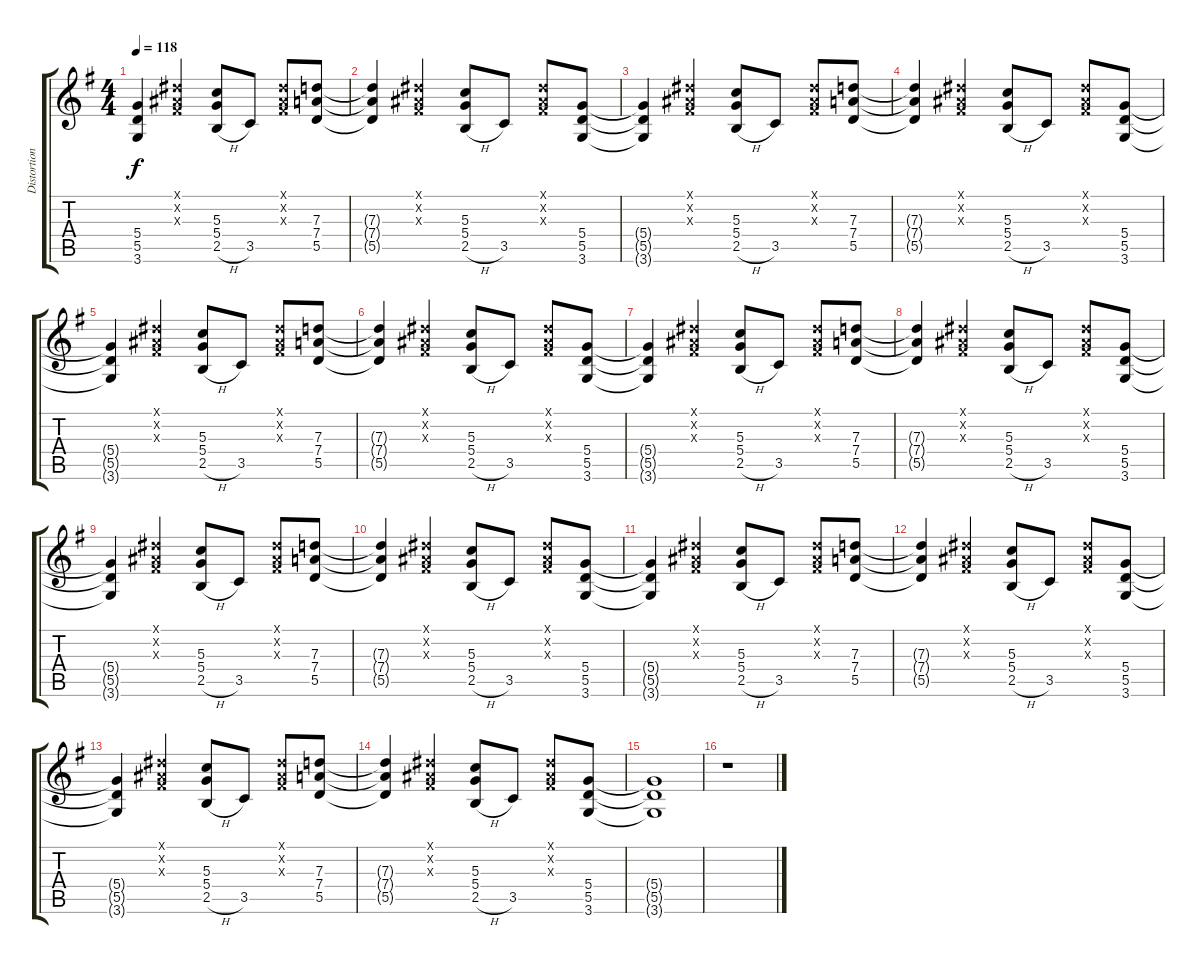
\track ("Distortion Guitar" "Distortion") {instrument distortionguitar}
\staff {score tabs}
\tuning (E4 B3 G3 D3 A2 E2) {hide}
\ts (4 4)
\tempo 118
\clef g2
\ks g
(5.4{t} 5.5{t} 3.6{t}).4{dy f} (-1.1{x} -1.2{x} -1.3{x}).4 (5.3 5.4 2.5{h}).8 3.5.8 (-1.1{x} -1.2{x} -1.3{x}).8 (7.3 7.4 5.5).8 |
(7.3{t} 7.4{t} 5.5{t}).4 (-1.1{x} -1.2{x} -1.3{x}).4 (5.3 5.4 2.5{h}).8 3.5.8 (-1.1{x} -1.2{x} -1.3{x}).8 (5.4 5.5 3.6).8 |
(5.4{t} 5.5{t} 3.6{t}).4 (-1.1{x} -1.2{x} -1.3{x}).4 (5.3 5.4 2.5{h}).8 3.5.8 (-1.1{x} -1.2{x} -1.3{x}).8 (7.3 7.4 5.5).8 |
(7.3{t} 7.4{t} 5.5{t}).4 (-1.1{x} -1.2{x} -1.3{x}).4 (5.3 5.4 2.5{h}).8 3.5.8 (-1.1{x} -1.2{x} -1.3{x}).8 (5.4 5.5 3.6).8 |
(5.4{t} 5.5{t} 3.6{t}).4 (-1.1{x} -1.2{x} -1.3{x}).4 (5.3 5.4 2.5{h}).8 3.5.8 (-1.1{x} -1.2{x} -1.3{x}).8 (7.3 7.4 5.5).8 |
(7.3{t} 7.4{t} 5.5{t}).4 (-1.1{x} -1.2{x} -1.3{x}).4 (5.3 5.4 2.5{h}).8 3.5.8 (-1.1{x} -1.2{x} -1.3{x}).8 (5.4 5.5 3.6).8 |
(5.4{t} 5.5{t} 3.6{t}).4 (-1.1{x} -1.2{x} -1.3{x}).4 (5.3 5.4 2.5{h}).8 3.5.8 (-1.1{x} -1.2{x} -1.3{x}).8 (7.3 7.4 5.5).8 |
(7.3{t} 7.4{t} 5.5{t}).4 (-1.1{x} -1.2{x} -1.3{x}).4 (5.3 5.4 2.5{h}).8 3.5.8 (-1.1{x} -1.2{x} -1.3{x}).8 (5.4 5.5 3.6).8 |
(5.4{t} 5.5{t} 3.6{t}).4 (-1.1{x} -1.2{x} -1.3{x}).4 (5.3 5.4 2.5{h}).8 3.5.8 (-1.1{x} -1.2{x} -1.3{x}).8 (7.3 7.4 5.5).8 |
(7.3{t} 7.4{t} 5.5{t}).4 (-1.1{x} -1.2{x} -1.3{x}).4 (5.3 5.4 2.5{h}).8 3.5.8 (-1.1{x} -1.2{x} -1.3{x}).8 (5.4 5.5 3.6).8 |
(5.4{t} 5.5{t} 3.6{t}).4 (-1.1{x} -1.2{x} -1.3{x}).4 (5.3 5.4 2.5{h}).8 3.5.8 (-1.1{x} -1.2{x} -1.3{x}).8 (7.3 7.4 5.5).8 |
(7.3{t} 7.4{t} 5.5{t}).4 (-1.1{x} -1.2{x} -1.3{x}).4 (5.3 5.4 2.5{h}).8 3.5.8 (-1.1{x} -1.2{x} -1.3{x}).8 (5.4 5.5 3.6).8 |
(5.4{t} 5.5{t} 3.6{t}).4 (-1.1{x} -1.2{x} -1.3{x}).4 (5.3 5.4 2.5{h}).8 3.5.8 (-1.1{x} -1.2{x} -1.3{x}).8 (7.3 7.4 5.5).8 |
(7.3{t} 7.4{t} 5.5{t}).4 (-1.1{x} -1.2{x} -1.3{x}).4 (5.3 5.4 2.5{h}).8 3.5.8 (-1.1{x} -1.2{x} -1.3{x}).8 (5.4 5.5 3.6).8 |
(5.4{t} 5.5{t} 3.6{t}).1 |
r.1
